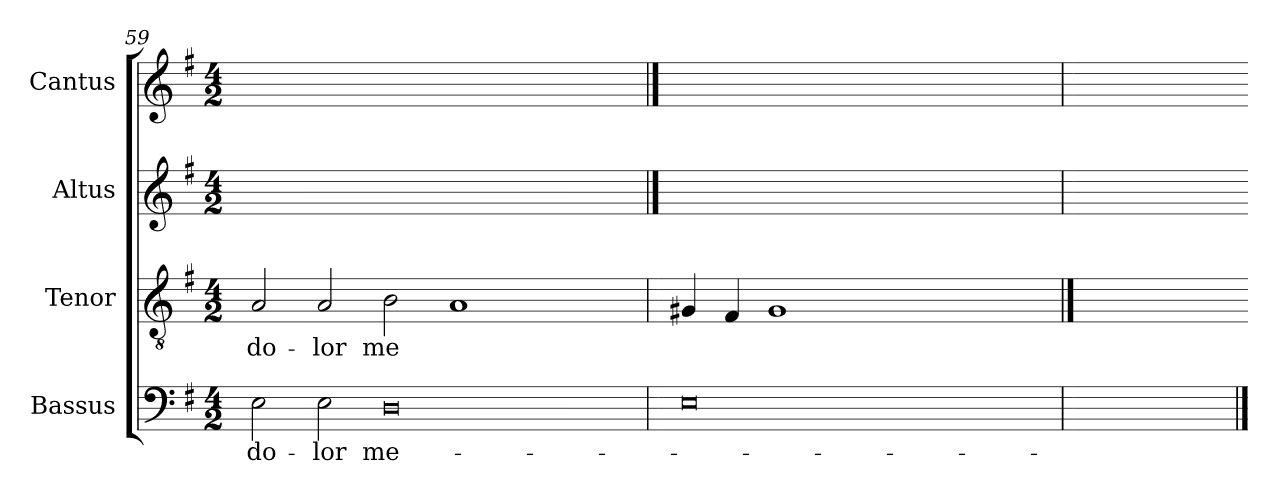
**kern	**text	**kern	**text	**kern	**text	**kern
*part4	*part4	*part3	*part3	*part2	*part2	*part1
*staff4	*staff4	*staff3	*staff3	*staff2	*staff2	*staff1
*I"Bassus	*	*I"Tenor	*	*I"Altus	*	*I"Cantus
*clefF4	*	*clefGv2	*	*clefG2	*	*clefG2
*k[f#]	*	*k[f#]	*	*k[f#]	*	*k[f#]
*G:	*	*G:	*	*G:	*	*G:
*M4/2	*	*M4/2	*	*M4/2	*	*M4/2
=59A	=59A	=59A	=59A	=59A	=59A	=59A
!	!LO:LY:b	!	!LO:LY:b	!	!LO:LY:b	!
2E	do-	2A	do-	0c#Xyy	-us.	0eyy]
!	!LO:LY:b	!	!LO:LY:b	!	!	!
2E	-lor	2A	-lor	.	.	.
!	!LO:LY:b	!	!LO:LY:b	!	!	!
0D	me-	2B	me	.	.	.
.	.	1A	.	.	.	.
.	.	.	.	1ryy	.	1ryy
.	.	2ryy	.	.	.	.
=	==	=	==	==	==	==
0E	.	4G#X	.	0ryy	.	0ryy
.	.	4F#	.	.	.	.
.	.	1G#	.	.	.	.
!	!	!	!LO:LY:b	!	!	!
.	.	0Ayy	us.	.	.	.
1.ryy	.	.	.	1.ryy	.	1.ryy
=	=	==	=	=	=	=
!	!LO:LY:b	!	!	!	!	!
0AAyy	-us.	0ryy	.	0ryy	.	0ryy
==	=	=	=	=	=	=
*-	*-	*-	*-	*-	*-	*-
